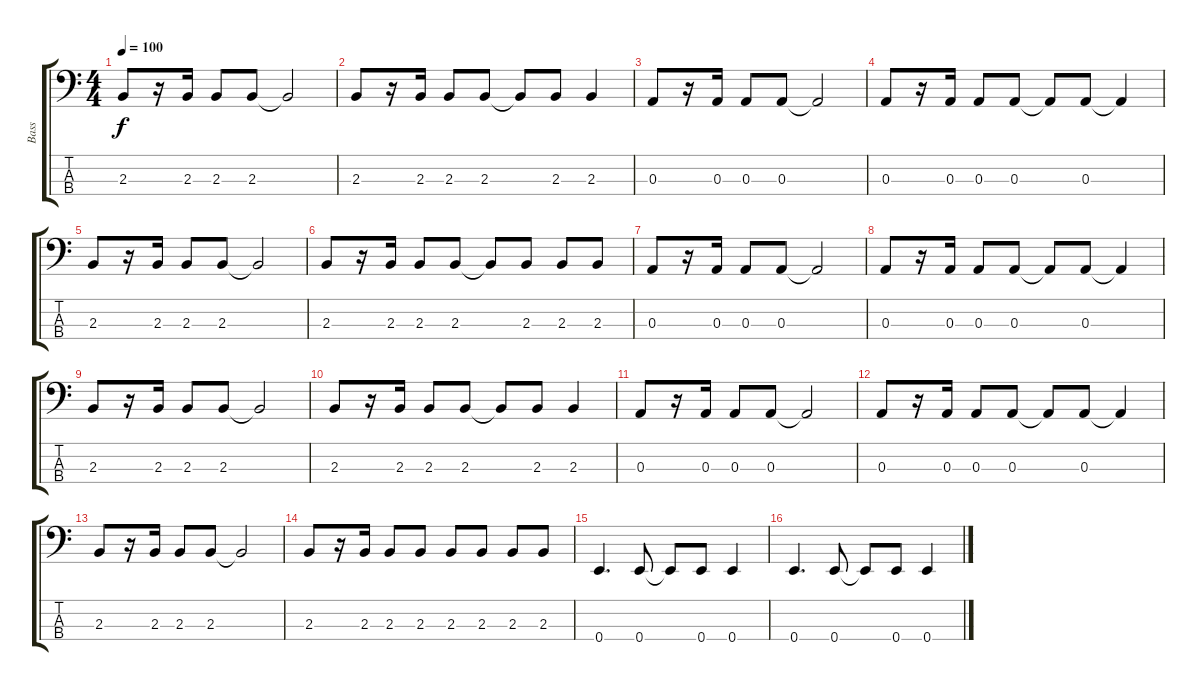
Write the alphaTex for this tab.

\track ("Bass" "Bass") {instrument electricbassfinger}
\staff {score tabs}
\tuning (G2 D2 A1 E1) {hide}
\ts (4 4)
\tempo 100
\clef f4
\ks c
2.3.8{dy f} r.16 2.3.16 2.3.8 2.3.8 2.3{t}.2 |
2.3.8 r.16 2.3.16 2.3.8 2.3.8 2.3{t}.8 2.3.8 2.3.4 |
0.3.8 r.16 0.3.16 0.3.8 0.3.8 0.3{t}.2 |
0.3.8 r.16 0.3.16 0.3.8 0.3.8 0.3{t}.8 0.3.8 0.3{t}.4 |
2.3.8 r.16 2.3.16 2.3.8 2.3.8 2.3{t}.2 |
2.3.8 r.16 2.3.16 2.3.8 2.3.8 2.3{t}.8 2.3.8 2.3.8 2.3.8 |
0.3.8 r.16 0.3.16 0.3.8 0.3.8 0.3{t}.2 |
0.3.8 r.16 0.3.16 0.3.8 0.3.8 0.3{t}.8 0.3.8 0.3{t}.4 |
2.3.8 r.16 2.3.16 2.3.8 2.3.8 2.3{t}.2 |
2.3.8 r.16 2.3.16 2.3.8 2.3.8 2.3{t}.8 2.3.8 2.3.4 |
0.3.8 r.16 0.3.16 0.3.8 0.3.8 0.3{t}.2 |
0.3.8 r.16 0.3.16 0.3.8 0.3.8 0.3{t}.8 0.3.8 0.3{t}.4 |
2.3.8 r.16 2.3.16 2.3.8 2.3.8 2.3{t}.2 |
2.3.8 r.16 2.3.16 2.3.8 2.3.8 2.3.8 2.3.8 2.3.8 2.3.8 |
0.4.4{d} 0.4.8 0.4{t}.8 0.4.8 0.4.4 |
0.4.4{d} 0.4.8 0.4{t}.8 0.4.8 0.4.4
